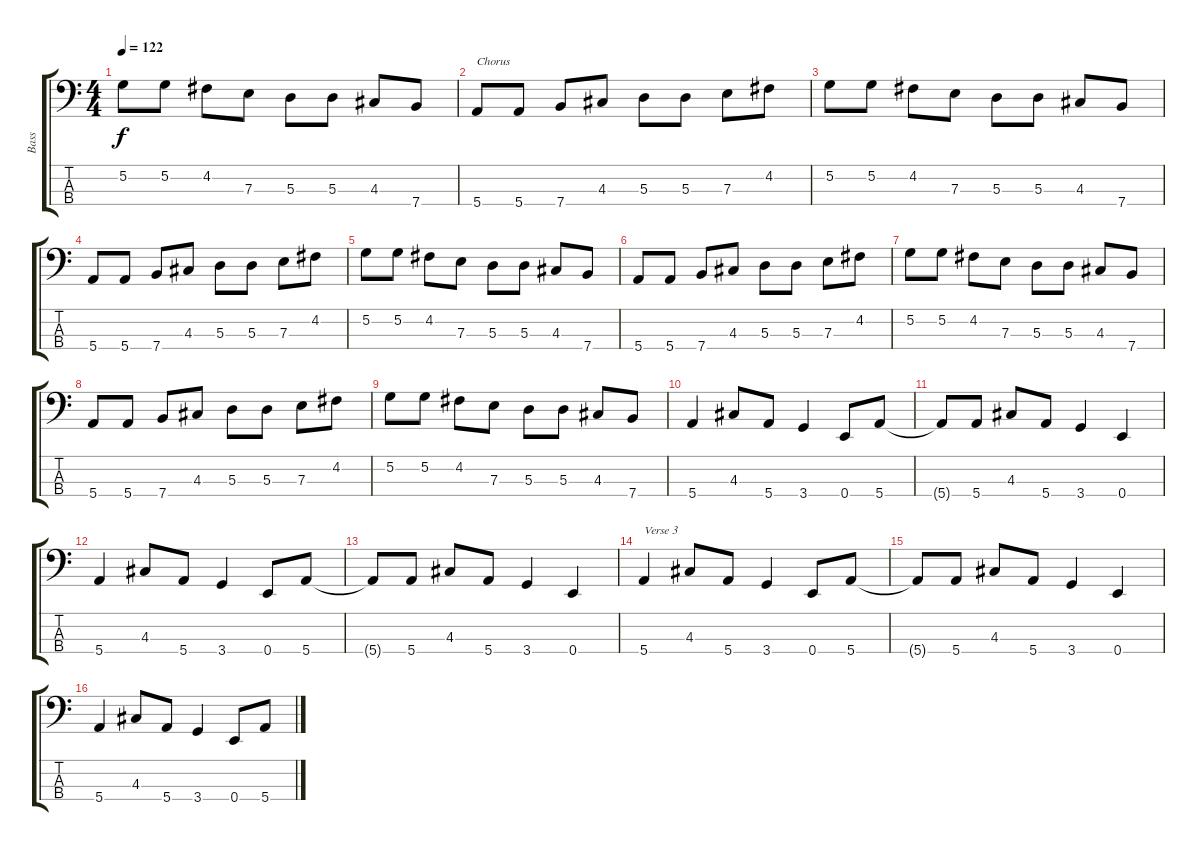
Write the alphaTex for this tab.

\track ("Bass" "Bass") {instrument electricbasspick}
\staff {score tabs}
\tuning (G2 D2 A1 E1) {hide}
\ts (4 4)
\tempo 122
\clef f4
\ks c
5.2.8{dy f} 5.2.8 4.2.8 7.3.8 5.3.8 5.3.8 4.3.8 7.4.8 |
5.4.8{txt "Chorus"} 5.4.8 7.4.8 4.3.8 5.3.8 5.3.8 7.3.8 4.2.8 |
5.2.8 5.2.8 4.2.8 7.3.8 5.3.8 5.3.8 4.3.8 7.4.8 |
5.4.8 5.4.8 7.4.8 4.3.8 5.3.8 5.3.8 7.3.8 4.2.8 |
5.2.8 5.2.8 4.2.8 7.3.8 5.3.8 5.3.8 4.3.8 7.4.8 |
5.4.8 5.4.8 7.4.8 4.3.8 5.3.8 5.3.8 7.3.8 4.2.8 |
5.2.8 5.2.8 4.2.8 7.3.8 5.3.8 5.3.8 4.3.8 7.4.8 |
5.4.8 5.4.8 7.4.8 4.3.8 5.3.8 5.3.8 7.3.8 4.2.8 |
5.2.8 5.2.8 4.2.8 7.3.8 5.3.8 5.3.8 4.3.8 7.4.8 |
5.4.4 4.3.8 5.4.8 3.4.4 0.4.8 5.4.8 |
5.4{t}.8 5.4.8 4.3.8 5.4.8 3.4.4 0.4.4 |
5.4.4 4.3.8 5.4.8 3.4.4 0.4.8 5.4.8 |
5.4{t}.8 5.4.8 4.3.8 5.4.8 3.4.4 0.4.4 |
5.4.4{txt "Verse 3"} 4.3.8 5.4.8 3.4.4 0.4.8 5.4.8 |
5.4{t}.8 5.4.8 4.3.8 5.4.8 3.4.4 0.4.4 |
5.4.4 4.3.8 5.4.8 3.4.4 0.4.8 5.4.8
